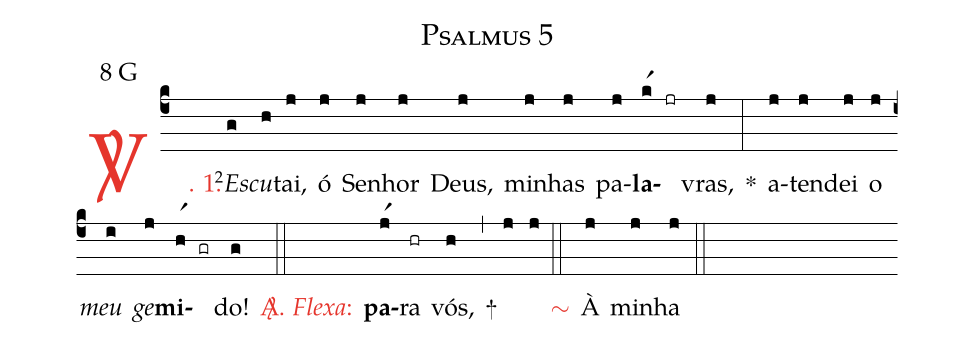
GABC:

name: Psalmus 5;
mode: 8;
mode-differentia: G;
%%
(c4)

<c><sp>V/</sp>. 1.</c>() <v>\VSup{2}</v><i>Es</i>(g)<i>cu</i>(h)tai,(j) ó(j) Se(j)nhor(j) Deus,(j) mi(j)nhas(j) pa(j)<b>la</b>(kr1)(jr)vras,(j) *(:) a(j)ten(j)dei(j) o(j) <i>meu</i>(i) <i>ge</i>(j)<b>mi</b>(hr1)(gr)do!(g)

<c><sp>A/</sp>.</c>(::)

<nlba><c><i>Flexa</i>:</c>() <b>pa</b></nlba>(jr1)ra(hr) vós,(h) +(,) (j) (j)

(::)

<nlba><c><sp>~</sp></c>() À</nlba>(j) mi(j)nha(j)

(::)
